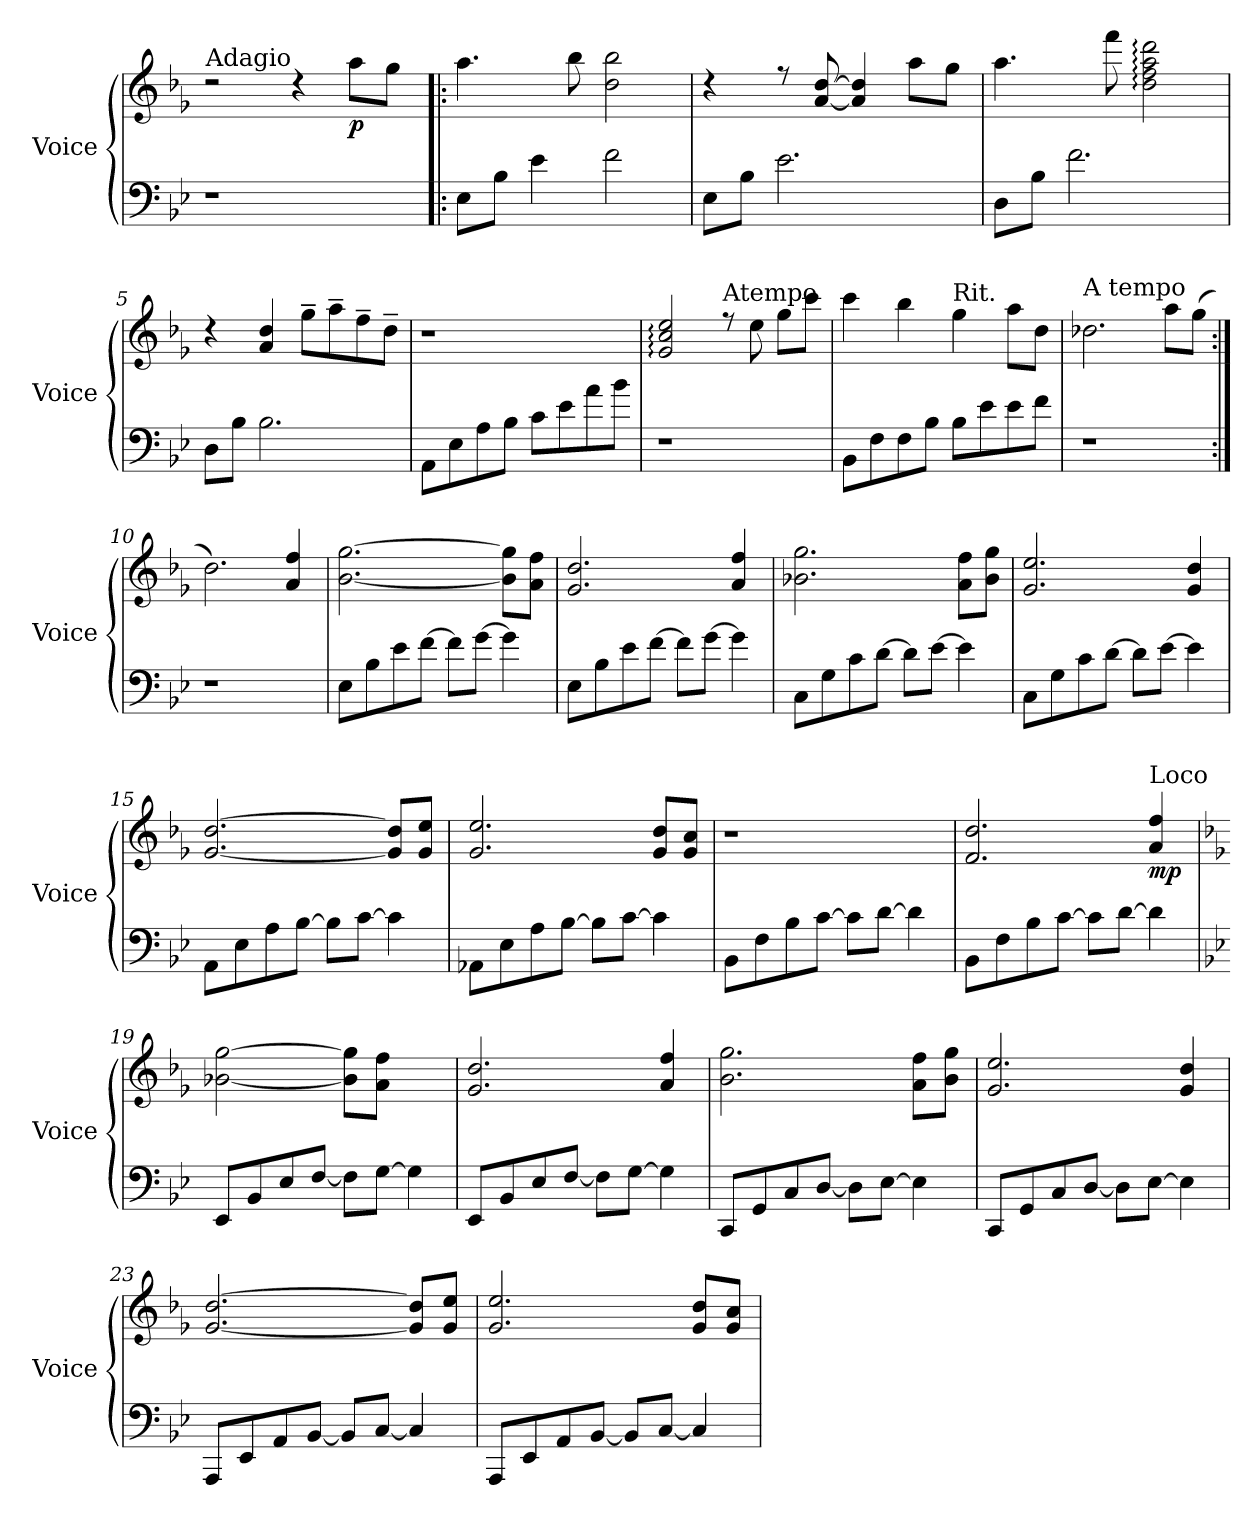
**kern	**kern	**dynam
*part2	*part1	*part1
*staff2	*staff1	*staff1
*I"Voice	*I"Voice	*
*I'Voice	*I'Voice	*
*clefF4	*clefG3	*
*k[b-e-]	*k[b-e-]	*
=1	=1	=1
!	!LO:TX:a:t=Adagio	!
1rF	2rcc	.
.	4rb	.
!	!	!LO:DY:b
.	8ff\L	p
.	8ee-\J	.
=2!|:	=2!|:	=2!|:
8E-\L	4.ff\	.
8B-\J	.	.
4e-\	.	.
.	8gg\	.
2f\	2b-\ 2gg\	.
=3	=3	=3
8E-\L	4rb	.
8B-\J	.	.
2.e-\	8rcc	.
.	[<8f/ [>8b-/	.
.	4f/] 4b-/]	.
.	8ff\L	.
.	8ee-\J	.
=4	=4	=4
8D\L	4.ff\	.
8B-\J	.	.
2.f\	.	.
.	8ddd\	.
.	2b-\: 2dd\: 2ff\: 2bb-\:	.
!!LO:LB:g=z
=5	=5	=5
8D\L	4rb	.
8B-\J	.	.
2.B-\	4f/ 4b-/	.
.	8ee-~>\L	.
.	8ff~>\	.
.	8dd~>\	.
.	8b-~>\J	.
=6	=6	=6
8AA\L	1r	.
8E-\	.	.
8A\	.	.
8B-\J	.	.
8c\L	.	.
8e-\	.	.
8a\	.	.
8b-\J	.	.
=7	=7	=7
1rF	2e-/: 2a/: 2cc/:	.
!	!LO:TX:a:t=Atempo	!
.	8rcc	.
.	8cc\	.
.	8ee-\L	.
.	8aa\J	.
=8	=8	=8
8BB-\L	4aa\	.
8F\	.	.
8F\	4gg\	.
8B-\J	.	.
!	!LO:TX:a:t=Rit.	!
8B-\L	4ee-\	.
8e-\	.	.
8e-\	8ff\L	.
8f\J	8b-\J	.
!!LO:LB:g=z
=9	=9	=9
!	!LO:TX:a:t=A tempo	!
1r	2.b-X\	.
.	8ff\L	.
.	(>8ee-\J	.
=10:|!	=10:|!	=10:|!
1r	2.b-\)	.
.	4f/ 4dd/	.
=11	=11	=11
8E-\L	[<2.g\ [>2.ee-\	.
8B-\	.	.
8e-\	.	.
[>8f\J	.	.
8f\L]	.	.
[>8g\J	.	.
4g\]	8g\] 8ee-\]L	.
.	8f\ 8dd\J	.
=12	=12	=12
8E-\L	2.e-/ 2.b-/	.
8B-\	.	.
8e-\	.	.
[>8f\J	.	.
8f\L]	.	.
[>8g\J	.	.
4g\]	4f/ 4dd/	.
!!LO:LB:g=z
=13	=13	=13
8C\L	2.g-X\ 2.ee-\	.
8G\	.	.
8c\	.	.
[>8d\J	.	.
8d\L]	.	.
[>8e-\J	.	.
4e-\]	8f\ 8dd\L	.
.	8g-\ 8ee-\J	.
=14	=14	=14
8C\L	2.e-/ 2.cc/	.
8G\	.	.
8c\	.	.
[>8d\J	.	.
8d\L]	.	.
[>8e-\J	.	.
4e-\]	4e-/ 4b-/	.
=15	=15	=15
8AA\L	[<2.e-/ [>2.b-/	.
8E-\	.	.
8A\	.	.
[>8B-\J	.	.
8B-\L]	.	.
[>8c\J	.	.
4c\]	8e-/] 8b-/]L	.
.	8e-/ 8cc/J	.
!!LO:LB:g=z
=16	=16	=16
8AA-X\L	2.e-/ 2.cc/	.
8E-\	.	.
8A\	.	.
[>8B-\J	.	.
8B-\L]	.	.
[>8c\J	.	.
4c\]	8e-/ 8b-/L	.
.	8e-/ 8a/J	.
=17	=17	=17
8BB-\L	1r	.
8F\	.	.
8B-\	.	.
[>8c\J	.	.
8c\L]	.	.
[>8d\J	.	.
4d\]	.	.
=18	=18	=18
8BB-\L	2.d/ 2.b-/	.
8F\	.	.
8B-\	.	.
[>8c\J	.	.
8c\L]	.	.
[>8d\J	.	.
!	!LO:TX:a:t=Loco	!
!	!	!LO:DY:b
4d\]	4f/ 4dd/	mp
!!LO:PB:g=z
=19	=19	=19
*k[b-e-]	*k[b-e-]	*
8EE-/L	[<2g-X\ [>2ee-\	.
8BB-/	.	.
8E-/	.	.
[>8F/J	.	.
8F\L]	8g-\] 8ee-\]L	.
[>8G\J	8f\ 8dd\J	.
4G\]	4ryy	.
=20	=20	=20
8EE-/L	2.e-/ 2.b-/	.
8BB-/	.	.
8E-/	.	.
[>8F/J	.	.
8F\L]	.	.
[>8G\J	.	.
4G\]	4f/ 4dd/	.
=21	=21	=21
8CC/L	2.g\ 2.ee-\	.
8GG/	.	.
8C/	.	.
[>8D/J	.	.
8D\L]	.	.
[>8E-\J	.	.
4E-\]	8f\ 8dd\L	.
.	8g\ 8ee-\J	.
!!LO:LB:g=z
=22	=22	=22
8CC/L	2.e-/ 2.cc/	.
8GG/	.	.
8C/	.	.
[>8D/J	.	.
8D\L]	.	.
[>8E-\J	.	.
4E-\]	4e-/ 4b-/	.
=23	=23	=23
8AAA/L	[<2.e-/ [>2.b-/	.
8EE-/	.	.
8AA/	.	.
[<8BB-/J	.	.
8BB-/L]	.	.
[<8C/J	.	.
4C/]	8e-/] 8b-/]L	.
.	8e-/ 8cc/J	.
=24	=24	=24
8AAA/L	2.e-/ 2.cc/	.
8EE-/	.	.
8AA/	.	.
[<8BB-/J	.	.
8BB-/L]	.	.
[<8C/J	.	.
4C/]	8e-/ 8b-/L	.
.	8e-/ 8a/J	.
=	=	=
*-	*-	*-
